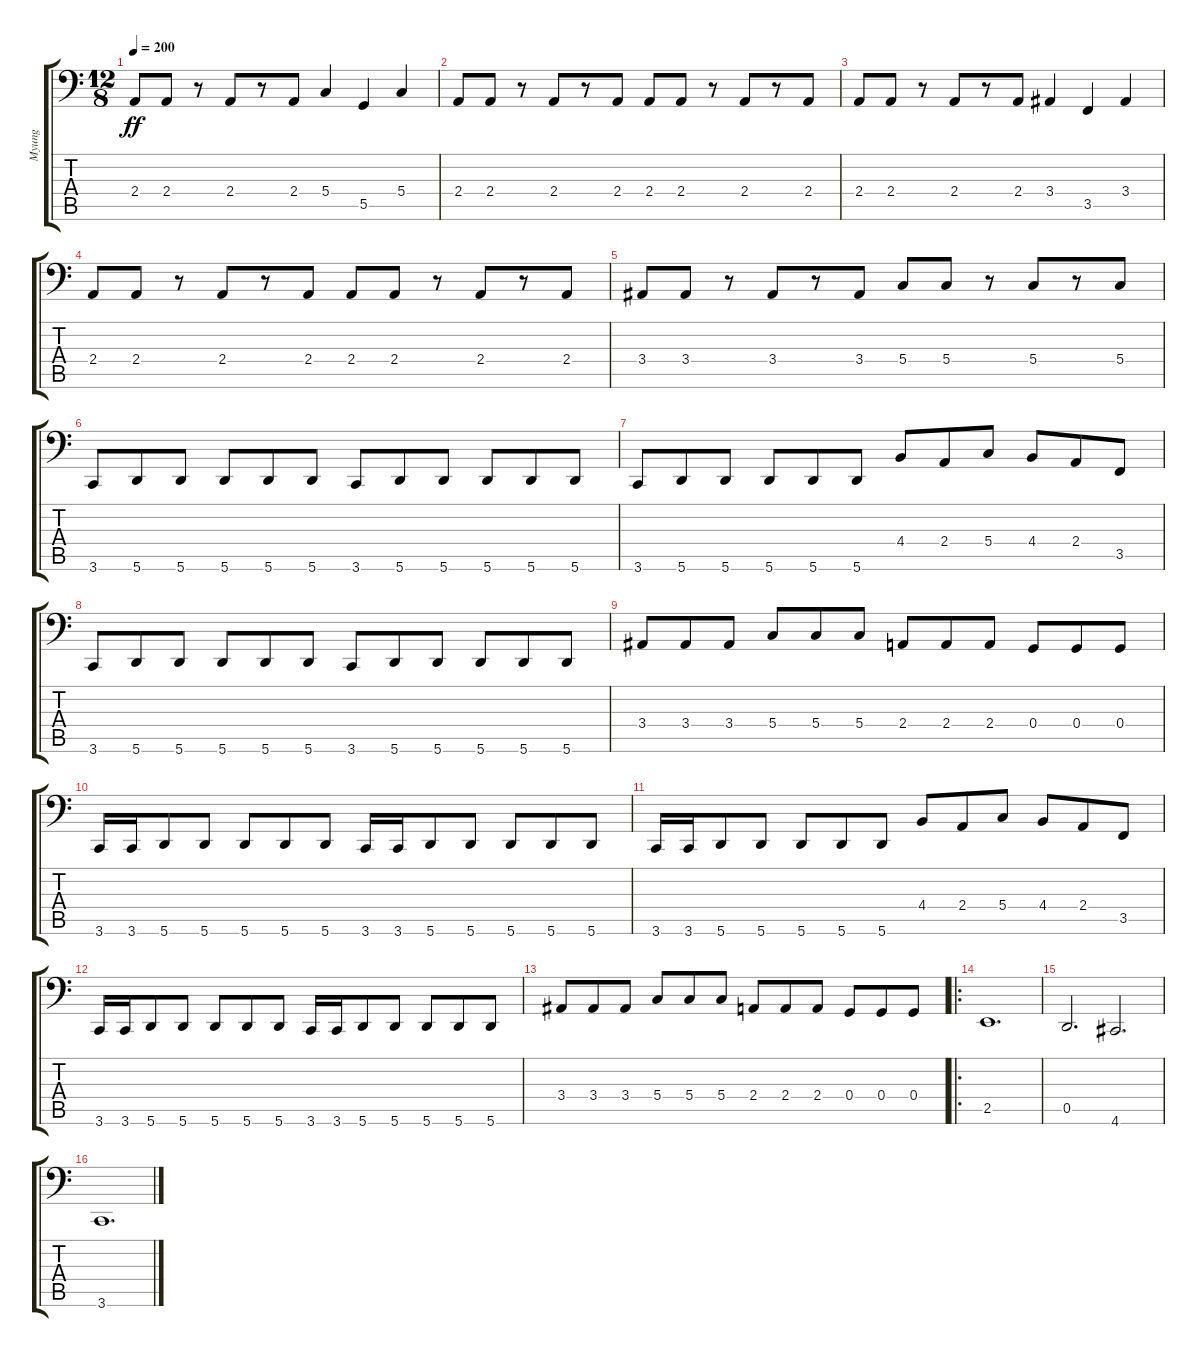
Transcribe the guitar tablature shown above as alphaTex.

\track ("Myung" "Myung") {instrument electricbassfinger}
\staff {score tabs}
\tuning (Bb2 F2 C2 G1 D1 A0) {hide}
\ts (12 8)
\tempo 200
\clef f4
\ks c
2.4.8{dy ff} 2.4.8 r.8 2.4.8 r.8 2.4.8 5.4.4 5.5.4 5.4.4 |
2.4.8 2.4.8 r.8 2.4.8 r.8 2.4.8 2.4.8 2.4.8 r.8 2.4.8 r.8 2.4.8 |
2.4.8 2.4.8 r.8 2.4.8 r.8 2.4.8 3.4.4 3.5.4 3.4.4 |
2.4.8 2.4.8 r.8 2.4.8 r.8 2.4.8 2.4.8 2.4.8 r.8 2.4.8 r.8 2.4.8 |
3.4.8 3.4.8 r.8 3.4.8 r.8 3.4.8 5.4.8 5.4.8 r.8 5.4.8 r.8 5.4.8 |
3.6.8 5.6.8 5.6.8 5.6.8 5.6.8 5.6.8 3.6.8 5.6.8 5.6.8 5.6.8 5.6.8 5.6.8 |
3.6.8 5.6.8 5.6.8 5.6.8 5.6.8 5.6.8 4.4.8 2.4.8 5.4.8 4.4.8 2.4.8 3.5.8 |
3.6.8 5.6.8 5.6.8 5.6.8 5.6.8 5.6.8 3.6.8 5.6.8 5.6.8 5.6.8 5.6.8 5.6.8 |
3.4.8 3.4.8 3.4.8 5.4.8 5.4.8 5.4.8 2.4.8 2.4.8 2.4.8 0.4.8 0.4.8 0.4.8 |
3.6.16 3.6.16 5.6.8 5.6.8 5.6.8 5.6.8 5.6.8 3.6.16 3.6.16 5.6.8 5.6.8 5.6.8 5.6.8 5.6.8 |
3.6.16 3.6.16 5.6.8 5.6.8 5.6.8 5.6.8 5.6.8 4.4.8 2.4.8 5.4.8 4.4.8 2.4.8 3.5.8 |
3.6.16 3.6.16 5.6.8 5.6.8 5.6.8 5.6.8 5.6.8 3.6.16 3.6.16 5.6.8 5.6.8 5.6.8 5.6.8 5.6.8 |
3.4.8 3.4.8 3.4.8 5.4.8 5.4.8 5.4.8 2.4.8 2.4.8 2.4.8 0.4.8 0.4.8 0.4.8 |
\ro
2.5.1{d} |
0.5.2{d} 4.6.2{d} |
3.6.1{d}
